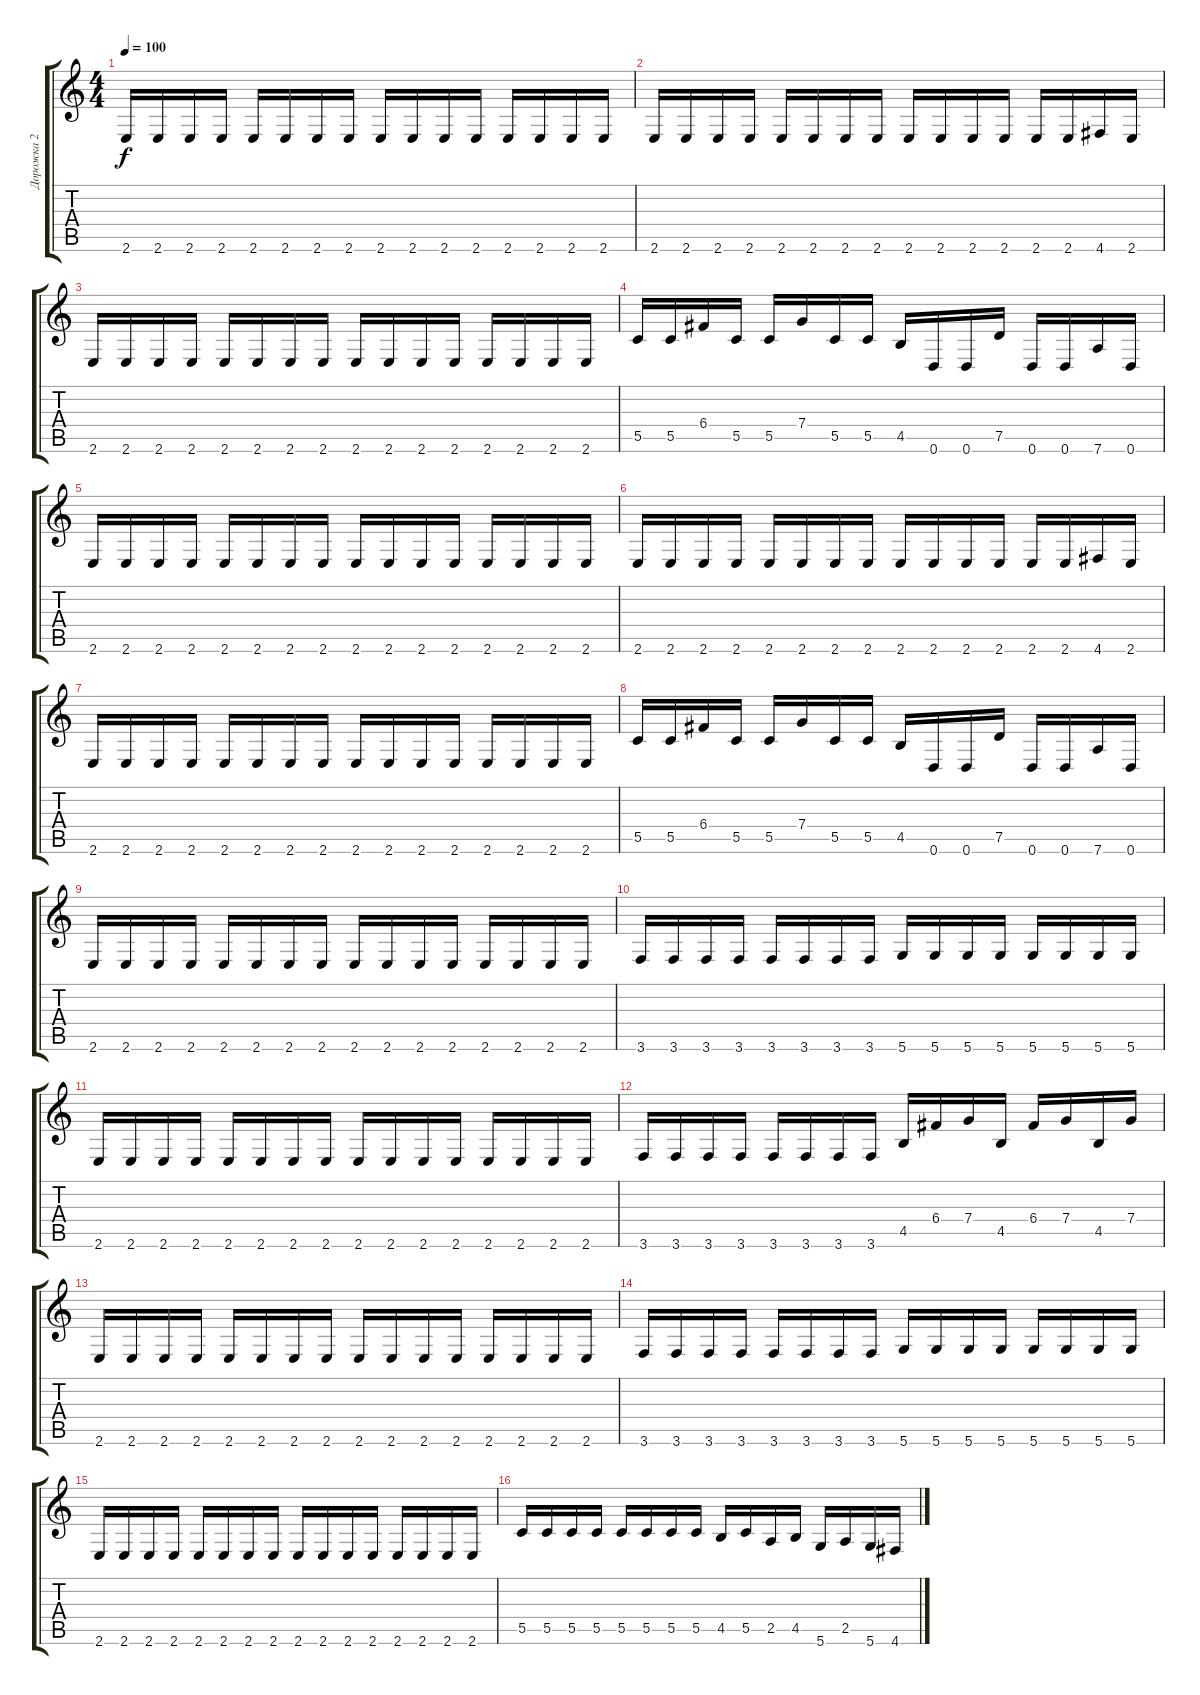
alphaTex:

\track ("Дорожка 2" "Дорожка 2") {instrument electricbassfinger}
\staff {score tabs}
\tuning (D4 A3 F3 C3 G2 D2) {hide}
\ts (4 4)
\tempo 100
\clef g2
\ks c
2.6.16{dy f} 2.6.16 2.6.16 2.6.16 2.6.16 2.6.16 2.6.16 2.6.16 2.6.16 2.6.16 2.6.16 2.6.16 2.6.16 2.6.16 2.6.16 2.6.16 |
2.6.16 2.6.16 2.6.16 2.6.16 2.6.16 2.6.16 2.6.16 2.6.16 2.6.16 2.6.16 2.6.16 2.6.16 2.6.16 2.6.16 4.6.16 2.6.16 |
2.6.16 2.6.16 2.6.16 2.6.16 2.6.16 2.6.16 2.6.16 2.6.16 2.6.16 2.6.16 2.6.16 2.6.16 2.6.16 2.6.16 2.6.16 2.6.16 |
5.5.16 5.5.16 6.4.16 5.5.16 5.5.16 7.4.16 5.5.16 5.5.16 4.5.16 0.6.16 0.6.16 7.5.16 0.6.16 0.6.16 7.6.16 0.6.16 |
2.6.16 2.6.16 2.6.16 2.6.16 2.6.16 2.6.16 2.6.16 2.6.16 2.6.16 2.6.16 2.6.16 2.6.16 2.6.16 2.6.16 2.6.16 2.6.16 |
2.6.16 2.6.16 2.6.16 2.6.16 2.6.16 2.6.16 2.6.16 2.6.16 2.6.16 2.6.16 2.6.16 2.6.16 2.6.16 2.6.16 4.6.16 2.6.16 |
2.6.16 2.6.16 2.6.16 2.6.16 2.6.16 2.6.16 2.6.16 2.6.16 2.6.16 2.6.16 2.6.16 2.6.16 2.6.16 2.6.16 2.6.16 2.6.16 |
5.5.16 5.5.16 6.4.16 5.5.16 5.5.16 7.4.16 5.5.16 5.5.16 4.5.16 0.6.16 0.6.16 7.5.16 0.6.16 0.6.16 7.6.16 0.6.16 |
2.6.16 2.6.16 2.6.16 2.6.16 2.6.16 2.6.16 2.6.16 2.6.16 2.6.16 2.6.16 2.6.16 2.6.16 2.6.16 2.6.16 2.6.16 2.6.16 |
3.6.16 3.6.16 3.6.16 3.6.16 3.6.16 3.6.16 3.6.16 3.6.16 5.6.16 5.6.16 5.6.16 5.6.16 5.6.16 5.6.16 5.6.16 5.6.16 |
2.6.16 2.6.16 2.6.16 2.6.16 2.6.16 2.6.16 2.6.16 2.6.16 2.6.16 2.6.16 2.6.16 2.6.16 2.6.16 2.6.16 2.6.16 2.6.16 |
3.6.16 3.6.16 3.6.16 3.6.16 3.6.16 3.6.16 3.6.16 3.6.16 4.5.16 6.4.16 7.4.16 4.5.16 6.4.16 7.4.16 4.5.16 7.4.16 |
2.6.16 2.6.16 2.6.16 2.6.16 2.6.16 2.6.16 2.6.16 2.6.16 2.6.16 2.6.16 2.6.16 2.6.16 2.6.16 2.6.16 2.6.16 2.6.16 |
3.6.16 3.6.16 3.6.16 3.6.16 3.6.16 3.6.16 3.6.16 3.6.16 5.6.16 5.6.16 5.6.16 5.6.16 5.6.16 5.6.16 5.6.16 5.6.16 |
2.6.16 2.6.16 2.6.16 2.6.16 2.6.16 2.6.16 2.6.16 2.6.16 2.6.16 2.6.16 2.6.16 2.6.16 2.6.16 2.6.16 2.6.16 2.6.16 |
5.5.16 5.5.16 5.5.16 5.5.16 5.5.16 5.5.16 5.5.16 5.5.16 4.5.16 5.5.16 2.5.16 4.5.16 5.6.16 2.5.16 5.6.16 4.6.16
